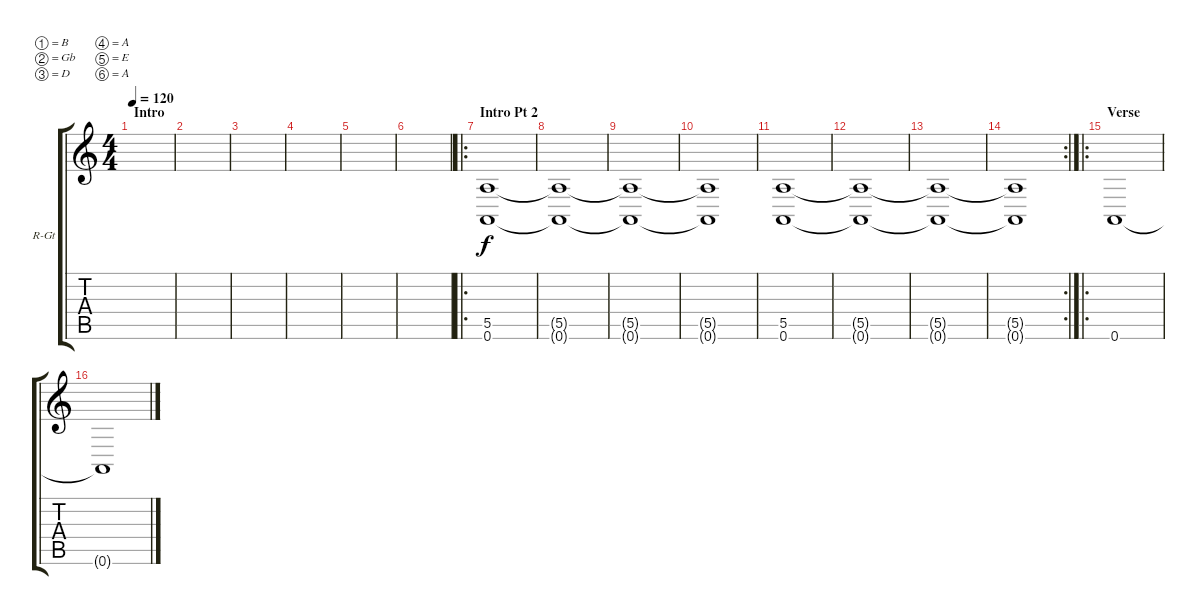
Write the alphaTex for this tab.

\bracketExtendMode groupsimilarinstruments
\firstSystemTrackNameOrientation horizontal
\otherSystemsTrackNameOrientation horizontal
\track ("Right Guitar" "R-Gt") {instrument distortionguitar}
\staff {score tabs}
\tuning (B3 Gb3 D3 A2 E2 A1)
\ts (4 4)
\section ("" "Intro")
\tempo 120
\clef g2
\ks c
|
|
|
|
|
|
\ro
\section ("" "Intro Pt 2")
(0.6 5.5).1 |
(5.5{t} 0.6{t}).1 |
(5.5{t} 0.6{t}).1 |
(5.5{t} 0.6{t}).1 |
(0.6 5.5).1 |
(5.5{t} 0.6{t}).1 |
(5.5{t} 0.6{t}).1 |
\rc 2
(5.5{t} 0.6{t}).1 |
\ro
\section ("" "Verse")
0.6.1 |
0.6{t}.1
